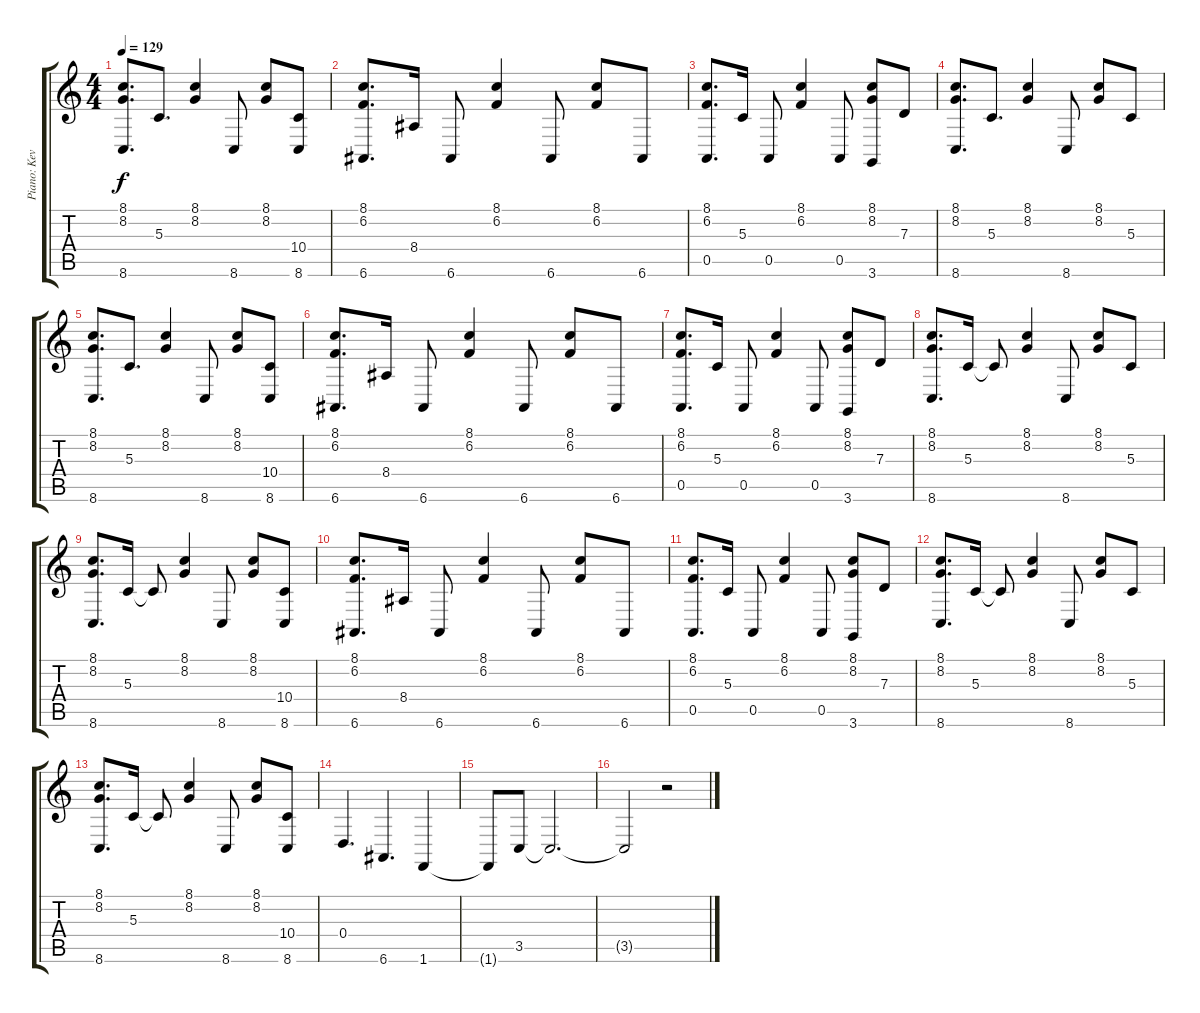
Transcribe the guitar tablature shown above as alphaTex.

\track ("Piano: Kevin" "Piano: Kev") {instrument electricgrandpiano}
\staff {score tabs}
\tuning (E4 B3 G3 D3 A2 E2) {hide}
\ts (4 4)
\tempo 129
\clef g2
\ks c
(8.1 8.2 8.6).8{d dy f} 5.3.8{d} (8.1 8.2).4 8.6.8 (8.1 8.2).8 (10.4 8.6).8 |
(8.1 6.2 6.6).8{d} 8.4.16 6.6.8 (8.1 6.2).4 6.6.8 (8.1 6.2).8 6.6.8 |
(8.1 6.2 0.5).8{d} 5.3.16 0.5.8 (8.1 6.2).4 0.5.8 (8.1 8.2 3.6).8 7.3.8 |
(8.1 8.2 8.6).8{d} 5.3.8{d} (8.1 8.2).4 8.6.8 (8.1 8.2).8 5.3.8 |
(8.1 8.2 8.6).8{d} 5.3.8{d} (8.1 8.2).4 8.6.8 (8.1 8.2).8 (10.4 8.6).8 |
(8.1 6.2 6.6).8{d} 8.4.16 6.6.8 (8.1 6.2).4 6.6.8 (8.1 6.2).8 6.6.8 |
(8.1 6.2 0.5).8{d} 5.3.16 0.5.8 (8.1 6.2).4 0.5.8 (8.1 8.2 3.6).8 7.3.8 |
(8.1 8.2 8.6).8{d} 5.3.16 5.3{t}.8 (8.1 8.2).4 8.6.8 (8.1 8.2).8 5.3.8 |
(8.1 8.2 8.6).8{d} 5.3.16 5.3{t}.8 (8.1 8.2).4 8.6.8 (8.1 8.2).8 (10.4 8.6).8 |
(8.1 6.2 6.6).8{d} 8.4.16 6.6.8 (8.1 6.2).4 6.6.8 (8.1 6.2).8 6.6.8 |
(8.1 6.2 0.5).8{d} 5.3.16 0.5.8 (8.1 6.2).4 0.5.8 (8.1 8.2 3.6).8 7.3.8 |
(8.1 8.2 8.6).8{d} 5.3.16 5.3{t}.8 (8.1 8.2).4 8.6.8 (8.1 8.2).8 5.3.8 |
(8.1 8.2 8.6).8{d} 5.3.16 5.3{t}.8 (8.1 8.2).4 8.6.8 (8.1 8.2).8 (10.4 8.6).8 |
0.4.4{d} 6.6.4{d} 1.6.4 |
1.6{t}.8 3.5.8 3.5{t}.2{d} |
3.5{t}.2 r.2
